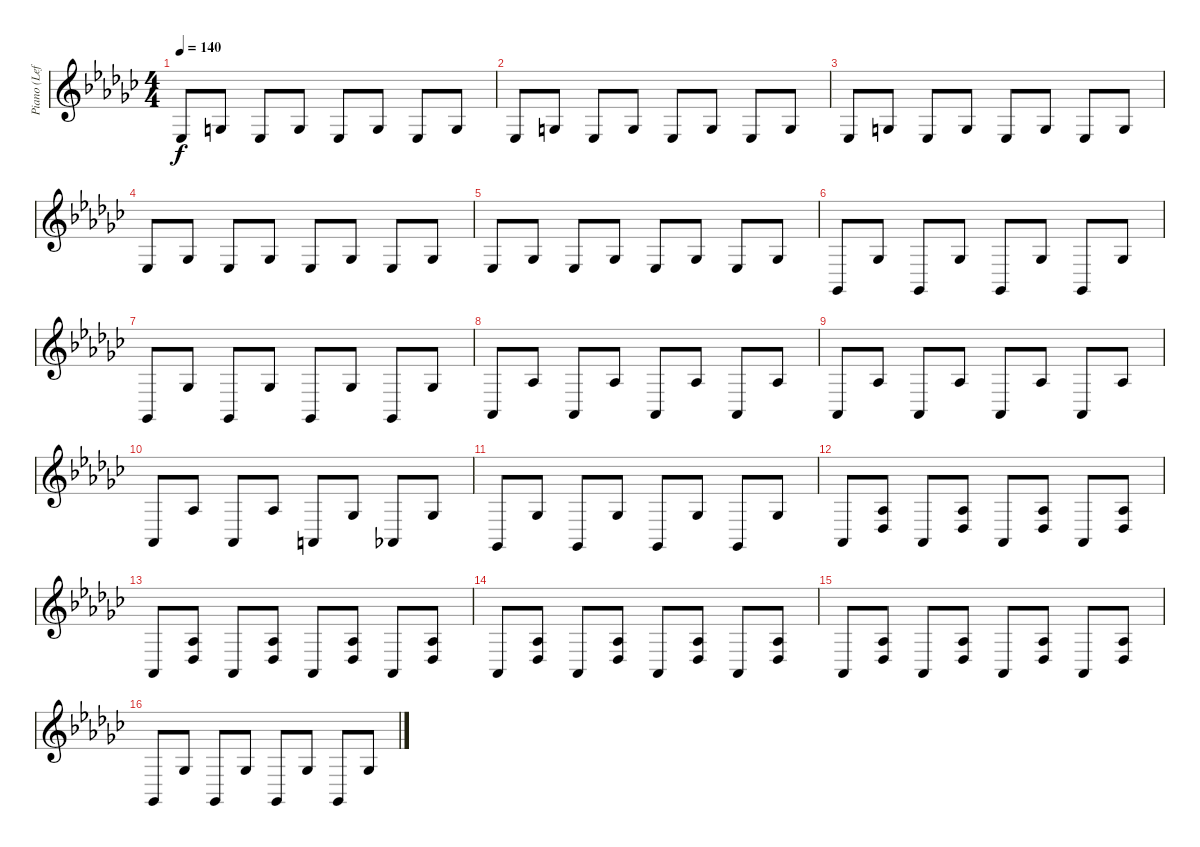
\track ("Piano (Left Hand)" "Piano (Lef") {instrument acousticgrandpiano}
\staff {score}
\tuning (E4 B3 G3 D3 A2 E2) {hide}
\ts (4 4)
\tempo 140
\clef g2
\ks ebminor
6.5.8{dy f} 5.4.8 6.5.8 5.4.8 6.5.8 5.4.8 6.5.8 5.4.8 |
6.5.8 5.4.8 6.5.8 5.4.8 6.5.8 5.4.8 6.5.8 5.4.8 |
6.5.8 5.4.8 6.5.8 5.4.8 6.5.8 5.4.8 6.5.8 5.4.8 |
6.5.8 4.4.8 6.5.8 4.4.8 6.5.8 4.4.8 6.5.8 4.4.8 |
6.5.8 4.4.8 6.5.8 4.4.8 11.6.8 4.4.8 11.6.8 4.4.8 |
2.6.8 4.4.8 2.6.8 4.4.8 2.6.8 4.4.8 2.6.8 4.4.8 |
2.6.8 4.4.8 2.6.8 4.4.8 2.6.8 4.4.8 2.6.8 4.4.8 |
4.6.8 6.4.8 4.6.8 6.4.8 4.6.8 6.4.8 4.6.8 6.4.8 |
4.6.8 6.4.8 4.6.8 6.4.8 4.6.8 6.4.8 4.6.8 6.4.8 |
4.6.8 6.4.8 4.6.8 6.4.8 5.6.8 4.4.8 4.6.8 4.4.8 |
2.6.8 4.4.8 2.6.8 4.4.8 2.6.8 4.4.8 2.6.8 4.4.8 |
4.6.8 (6.4 4.5).8 4.6.8 (6.4 4.5).8 4.6.8 (6.4 4.5).8 4.6.8 (6.4 4.5).8 |
4.6.8 (6.4 4.5).8 4.6.8 (6.4 4.5).8 4.6.8 (6.4 4.5).8 4.6.8 (6.4 4.5).8 |
4.6.8 (6.4 4.5).8 4.6.8 (6.4 4.5).8 4.6.8 (6.4 4.5).8 4.6.8 (6.4 4.5).8 |
4.6.8 (6.4 4.5).8 4.6.8 (6.4 4.5).8 4.6.8 (6.4 4.5).8 4.6.8 (6.4 4.5).8 |
2.6.8 4.4.8 2.6.8 4.4.8 2.6.8 4.4.8 2.6.8 4.4.8
